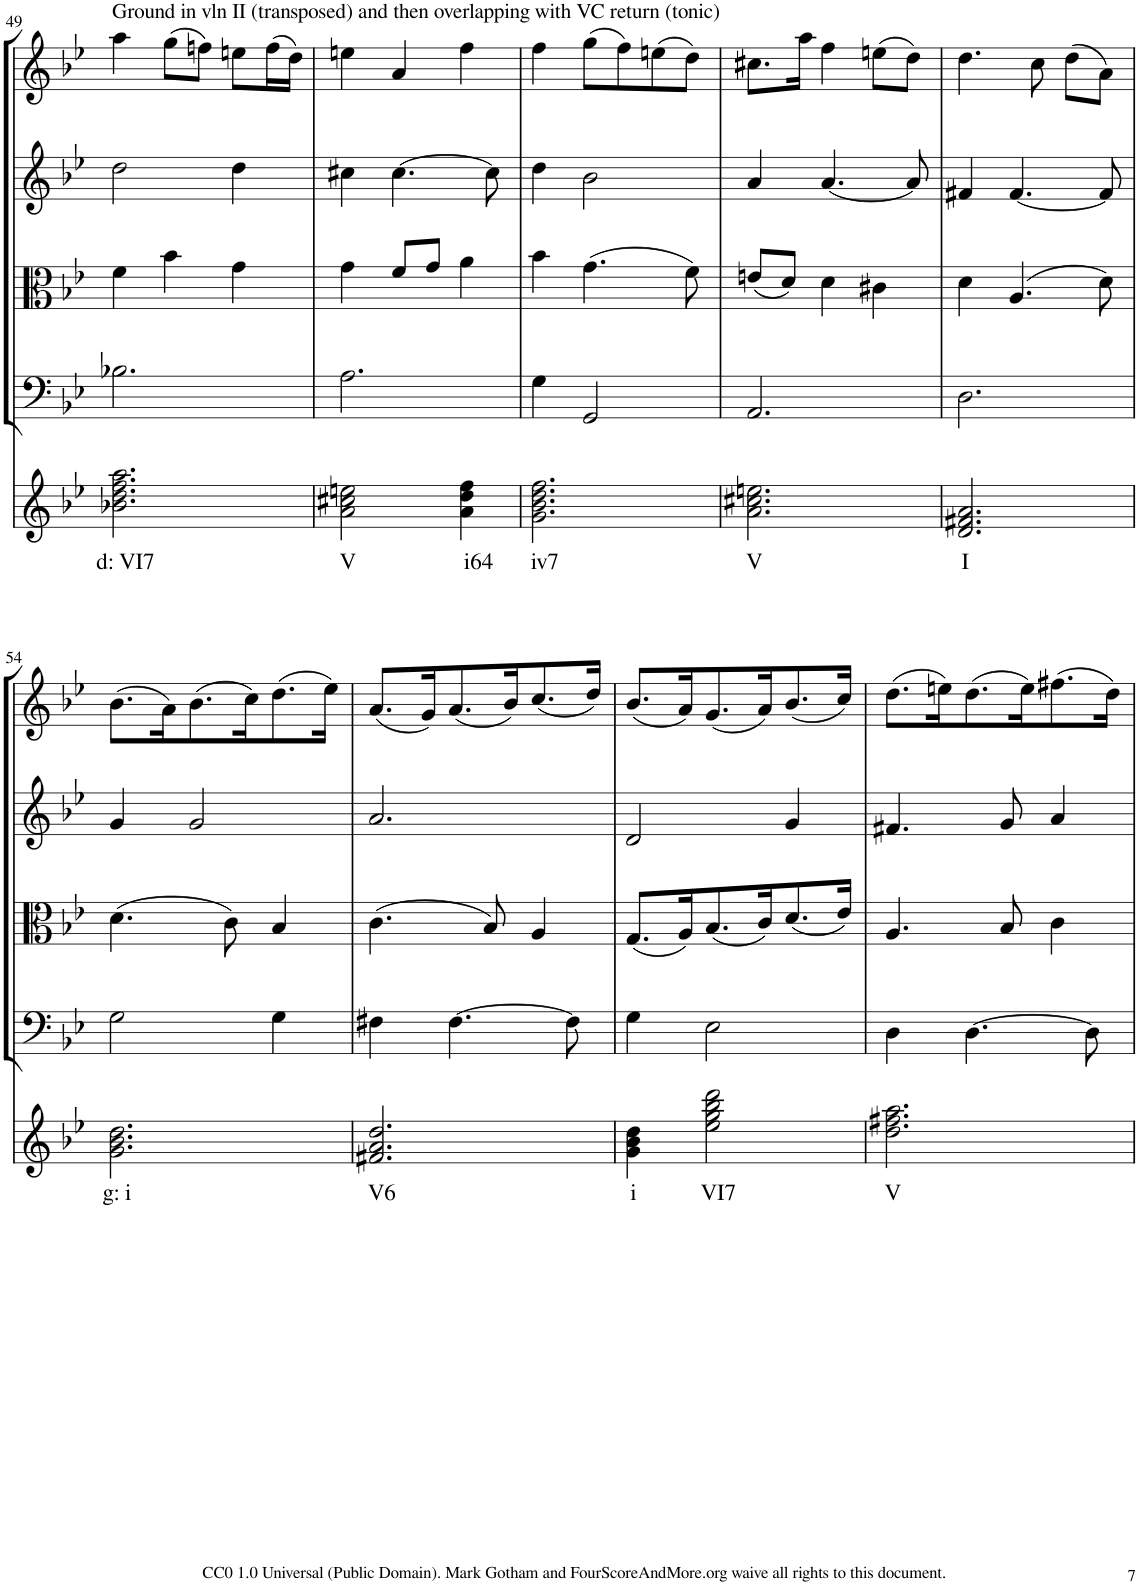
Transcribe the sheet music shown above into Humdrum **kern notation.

**kern	**text	**kern	**kern	**kern	**kern
*part5	*part5	*part4	*part3	*part2	*part1
*staff5	*staff5	*staff4	*staff3	*staff2	*staff1
*I"Analysis	*	*I"Violoncello	*I"Viola	*I"Violin II	*I"Violin I
*	*	*I'Vc	*I'Vla	*I'Vln	*I'Vln
!!LO:PB:g=z
*clefG2	*	*clefF4	*clefC3	*clefG2	*clefG2
*k[b-e-]	*	*k[b-e-]	*k[b-e-]	*k[b-e-]	*k[b-e-]
*M3/4	*	*M3/4	*M3/4	*M3/4	*M3/4
=49	=49	=49	=49	=49	=49
!	!	!	!	!	!LO:TX:a:t=Ground in vln II (transposed) and then overlapping with VC return (tonic)
!	!LO:LY:b	!	!	!	!
2.b-X\ 2.dd\ 2.ff\ 2.aa\	d: VI7	2.B-X\	4f\	2dd\	4aa\
.	.	.	4b-\	.	(>8gg\L
.	.	.	.	.	8ffn\J)
.	.	.	4g\	4dd\	8een\L
.	.	.	.	.	(>16ff\L
.	.	.	.	.	16dd\JJ)
=50	=50	=50	=50	=50	=50
!	!LO:LY:b	!	!	!	!
2a\ 2cc#X\ 2een\	V	2.A\	4g\	4cc#X\	4een\
.	.	.	8f/L	[4.cc#\	4a/
.	.	.	8g/J	.	.
!	!LO:LY:b	!	!	!	!
4a\ 4dd\ 4ff\	i64	.	4a\	.	4ff\
.	.	.	.	8cc#\]	.
=51	=51	=51	=51	=51	=51
!	!LO:LY:b	!	!	!	!
2.g\ 2.b-\ 2.dd\ 2.ff\	iv7	4G\	4b-\	4dd\	4ff\
.	.	2GG/	(>4.g\	2b-\	(>8gg\L
.	.	.	.	.	8ff\)
.	.	.	.	.	(>8een\
.	.	.	8f\)	.	8dd\J)
=52	=52	=52	=52	=52	=52
!	!LO:LY:b	!	!	!	!
2.a\ 2.cc#X\ 2.een\	V	2.AA/	(<8en/L	4a/	8.cc#X\L
.	.	.	8d/J)	.	.
.	.	.	.	.	16aa\Jk
.	.	.	4d\	[4.a/	4ff\
.	.	.	4c#X\	.	(>8een\L
.	.	.	.	8a/]	8dd\J)
=53	=53	=53	=53	=53	=53
!	!LO:LY:b	!	!	!	!
2.d/ 2.f#X/ 2.a/	I	2.D\	4d\	4f#X/	4.dd\
.	.	.	(>4.A/	[4.f#/	.
.	.	.	.	.	8cc\
.	.	.	.	.	(>8dd\L
.	.	.	8d\)	8f#/]	8a\J)
!!LO:LB:g=z
=54	=54	=54	=54	=54	=54
!	!LO:LY:b	!	!	!	!
2.g\ 2.b-\ 2.dd\	g: i	2G\	(>4.d\	4g/	(>8.b-\L
.	.	.	.	.	16a\K)
.	.	.	.	2g/	(>8.b-\
.	.	.	8c\)	.	.
.	.	.	.	.	16cc\K)
.	.	4G\	4B-/	.	(>8.dd\
.	.	.	.	.	16ee-\Jk)
=55	=55	=55	=55	=55	=55
!	!LO:LY:b	!	!	!	!
2.f#X/ 2.a/ 2.dd/	V6	4F#X\	(>4.c\	2.a/	(<8.a/L
.	.	.	.	.	16g/K)
.	.	[4.F#\	.	.	(<8.a/
.	.	.	8B-/)	.	.
.	.	.	.	.	16b-/K)
.	.	.	4A/	.	(<8.cc/
.	.	8F#\]	.	.	.
.	.	.	.	.	16dd/Jk)
=56	=56	=56	=56	=56	=56
!	!LO:LY:b	!	!	!	!
4g\ 4b-\ 4dd\	i	4G\	(<8.G/L	2d/	(<8.b-/L
.	.	.	16A/K)	.	16a/K)
!	!LO:LY:b	!	!	!	!
2ee-\ 2gg\ 2bb-\ 2ddd\	VI7	2E-\	(<8.B-/	.	(<8.g/
.	.	.	16c/K)	.	16a/K)
.	.	.	(<8.d/	4g/	(<8.b-/
.	.	.	16e-/Jk)	.	16cc/Jk)
=57	=57	=57	=57	=57	=57
!	!LO:LY:b	!	!	!	!
2.dd\ 2.ff#X\ 2.aa\	V	4D\	4.A/	4.f#X/	(>8.dd\L
.	.	.	.	.	16een\K)
.	.	[4.D\	.	.	(>8.dd\
.	.	.	8B-/	8g/	.
.	.	.	.	.	16ee\K)
.	.	.	4c\	4a/	(>8.ff#X\
.	.	8D\]	.	.	.
.	.	.	.	.	16dd\Jk)
=	=	=	=	=	=
*-	*-	*-	*-	*-	*-
